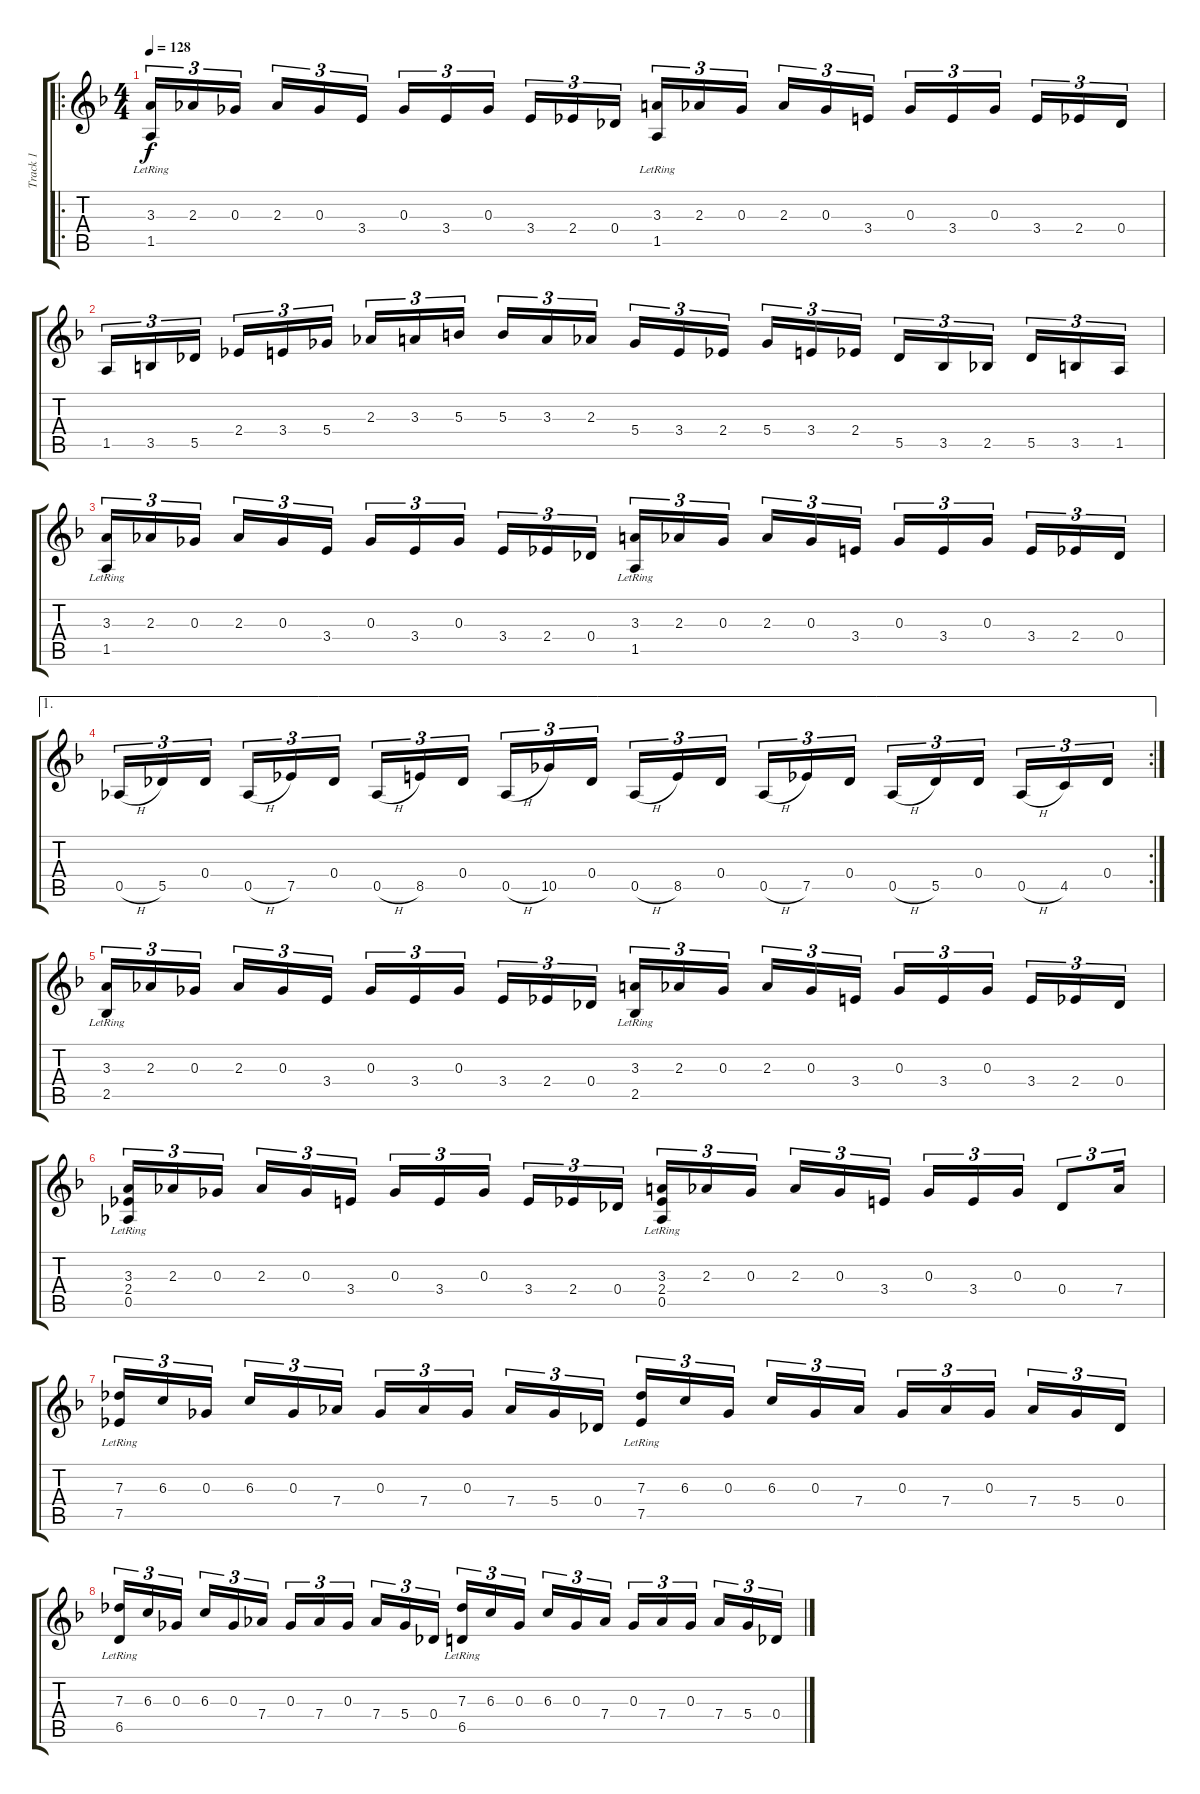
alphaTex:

\track ("Track 1" "Track 1") {instrument acousticguitarsteel}
\staff {score tabs}
\tuning (Eb4 Bb3 Gb3 Db3 Ab2 Db2) {hide}
\ro
\ts (4 4)
\tempo 128
\clef g2
\ks f
(3.3 1.5{lr}).16{tu (3 2) dy f} 2.3.16{tu (3 2)} 0.3.16{tu (3 2) beam splitsecondary} 2.3.16{tu (3 2)} 0.3.16{tu (3 2)} 3.4.16{tu (3 2)} 0.3.16{tu (3 2)} 3.4.16{tu (3 2)} 0.3.16{tu (3 2) beam splitsecondary} 3.4.16{tu (3 2)} 2.4.16{tu (3 2)} 0.4.16{tu (3 2)} (3.3 1.5{lr}).16{tu (3 2)} 2.3.16{tu (3 2)} 0.3.16{tu (3 2) beam splitsecondary} 2.3.16{tu (3 2)} 0.3.16{tu (3 2)} 3.4.16{tu (3 2)} 0.3.16{tu (3 2)} 3.4.16{tu (3 2)} 0.3.16{tu (3 2) beam splitsecondary} 3.4.16{tu (3 2)} 2.4.16{tu (3 2)} 0.4.16{tu (3 2)} |
1.5.16{tu (3 2)} 3.5.16{tu (3 2)} 5.5.16{tu (3 2) beam splitsecondary} 2.4.16{tu (3 2)} 3.4.16{tu (3 2)} 5.4.16{tu (3 2)} 2.3.16{tu (3 2)} 3.3.16{tu (3 2)} 5.3.16{tu (3 2) beam splitsecondary} 5.3.16{tu (3 2)} 3.3.16{tu (3 2)} 2.3.16{tu (3 2)} 5.4.16{tu (3 2)} 3.4.16{tu (3 2)} 2.4.16{tu (3 2) beam splitsecondary} 5.4.16{tu (3 2)} 3.4.16{tu (3 2)} 2.4.16{tu (3 2)} 5.5.16{tu (3 2)} 3.5.16{tu (3 2)} 2.5.16{tu (3 2) beam splitsecondary} 5.5.16{tu (3 2)} 3.5.16{tu (3 2)} 1.5.16{tu (3 2)} |
(3.3 1.5{lr}).16{tu (3 2)} 2.3.16{tu (3 2)} 0.3.16{tu (3 2) beam splitsecondary} 2.3.16{tu (3 2)} 0.3.16{tu (3 2)} 3.4.16{tu (3 2)} 0.3.16{tu (3 2)} 3.4.16{tu (3 2)} 0.3.16{tu (3 2) beam splitsecondary} 3.4.16{tu (3 2)} 2.4.16{tu (3 2)} 0.4.16{tu (3 2)} (3.3 1.5{lr}).16{tu (3 2)} 2.3.16{tu (3 2)} 0.3.16{tu (3 2) beam splitsecondary} 2.3.16{tu (3 2)} 0.3.16{tu (3 2)} 3.4.16{tu (3 2)} 0.3.16{tu (3 2)} 3.4.16{tu (3 2)} 0.3.16{tu (3 2) beam splitsecondary} 3.4.16{tu (3 2)} 2.4.16{tu (3 2)} 0.4.16{tu (3 2)} |
\ae 1
\rc 2
0.5{h}.16{tu (3 2)} 5.5.16{tu (3 2)} 0.4.16{tu (3 2) beam splitsecondary} 0.5{h}.16{tu (3 2)} 7.5.16{tu (3 2)} 0.4.16{tu (3 2)} 0.5{h}.16{tu (3 2)} 8.5.16{tu (3 2)} 0.4.16{tu (3 2) beam splitsecondary} 0.5{h}.16{tu (3 2)} 10.5.16{tu (3 2)} 0.4.16{tu (3 2)} 0.5{h}.16{tu (3 2)} 8.5.16{tu (3 2)} 0.4.16{tu (3 2) beam splitsecondary} 0.5{h}.16{tu (3 2)} 7.5.16{tu (3 2)} 0.4.16{tu (3 2)} 0.5{h}.16{tu (3 2)} 5.5.16{tu (3 2)} 0.4.16{tu (3 2) beam splitsecondary} 0.5{h}.16{tu (3 2)} 4.5.16{tu (3 2)} 0.4.16{tu (3 2)} |
(3.3 2.5{lr}).16{tu (3 2)} 2.3.16{tu (3 2)} 0.3.16{tu (3 2) beam splitsecondary} 2.3.16{tu (3 2)} 0.3.16{tu (3 2)} 3.4.16{tu (3 2)} 0.3.16{tu (3 2)} 3.4.16{tu (3 2)} 0.3.16{tu (3 2) beam splitsecondary} 3.4.16{tu (3 2)} 2.4.16{tu (3 2)} 0.4.16{tu (3 2)} (3.3 2.5{lr}).16{tu (3 2)} 2.3.16{tu (3 2)} 0.3.16{tu (3 2) beam splitsecondary} 2.3.16{tu (3 2)} 0.3.16{tu (3 2)} 3.4.16{tu (3 2)} 0.3.16{tu (3 2)} 3.4.16{tu (3 2)} 0.3.16{tu (3 2) beam splitsecondary} 3.4.16{tu (3 2)} 2.4.16{tu (3 2)} 0.4.16{tu (3 2)} |
(3.3 2.4 0.5{lr}).16{tu (3 2)} 2.3.16{tu (3 2)} 0.3.16{tu (3 2) beam splitsecondary} 2.3.16{tu (3 2)} 0.3.16{tu (3 2)} 3.4.16{tu (3 2)} 0.3.16{tu (3 2)} 3.4.16{tu (3 2)} 0.3.16{tu (3 2) beam splitsecondary} 3.4.16{tu (3 2)} 2.4.16{tu (3 2)} 0.4.16{tu (3 2)} (3.3 2.4 0.5{lr}).16{tu (3 2)} 2.3.16{tu (3 2)} 0.3.16{tu (3 2) beam splitsecondary} 2.3.16{tu (3 2)} 0.3.16{tu (3 2)} 3.4.16{tu (3 2)} 0.3.16{tu (3 2)} 3.4.16{tu (3 2)} 0.3.16{tu (3 2)} 0.4.8{tu (3 2)} 7.4.16{tu (3 2)} |
(7.3 7.5{lr}).16{tu (3 2)} 6.3.16{tu (3 2)} 0.3.16{tu (3 2) beam splitsecondary} 6.3.16{tu (3 2)} 0.3.16{tu (3 2)} 7.4.16{tu (3 2)} 0.3.16{tu (3 2)} 7.4.16{tu (3 2)} 0.3.16{tu (3 2) beam splitsecondary} 7.4.16{tu (3 2)} 5.4.16{tu (3 2)} 0.4.16{tu (3 2)} (7.3 7.5{lr}).16{tu (3 2)} 6.3.16{tu (3 2)} 0.3.16{tu (3 2) beam splitsecondary} 6.3.16{tu (3 2)} 0.3.16{tu (3 2)} 7.4.16{tu (3 2)} 0.3.16{tu (3 2)} 7.4.16{tu (3 2)} 0.3.16{tu (3 2) beam splitsecondary} 7.4.16{tu (3 2)} 5.4.16{tu (3 2)} 0.4.16{tu (3 2)} |
(7.3 6.5{lr}).16{tu (3 2)} 6.3.16{tu (3 2)} 0.3.16{tu (3 2) beam splitsecondary} 6.3.16{tu (3 2)} 0.3.16{tu (3 2)} 7.4.16{tu (3 2)} 0.3.16{tu (3 2)} 7.4.16{tu (3 2)} 0.3.16{tu (3 2) beam splitsecondary} 7.4.16{tu (3 2)} 5.4.16{tu (3 2)} 0.4.16{tu (3 2)} (7.3 6.5{lr}).16{tu (3 2)} 6.3.16{tu (3 2)} 0.3.16{tu (3 2) beam splitsecondary} 6.3.16{tu (3 2)} 0.3.16{tu (3 2)} 7.4.16{tu (3 2)} 0.3.16{tu (3 2)} 7.4.16{tu (3 2)} 0.3.16{tu (3 2) beam splitsecondary} 7.4.16{tu (3 2)} 5.4.16{tu (3 2)} 0.4.16{tu (3 2)}
